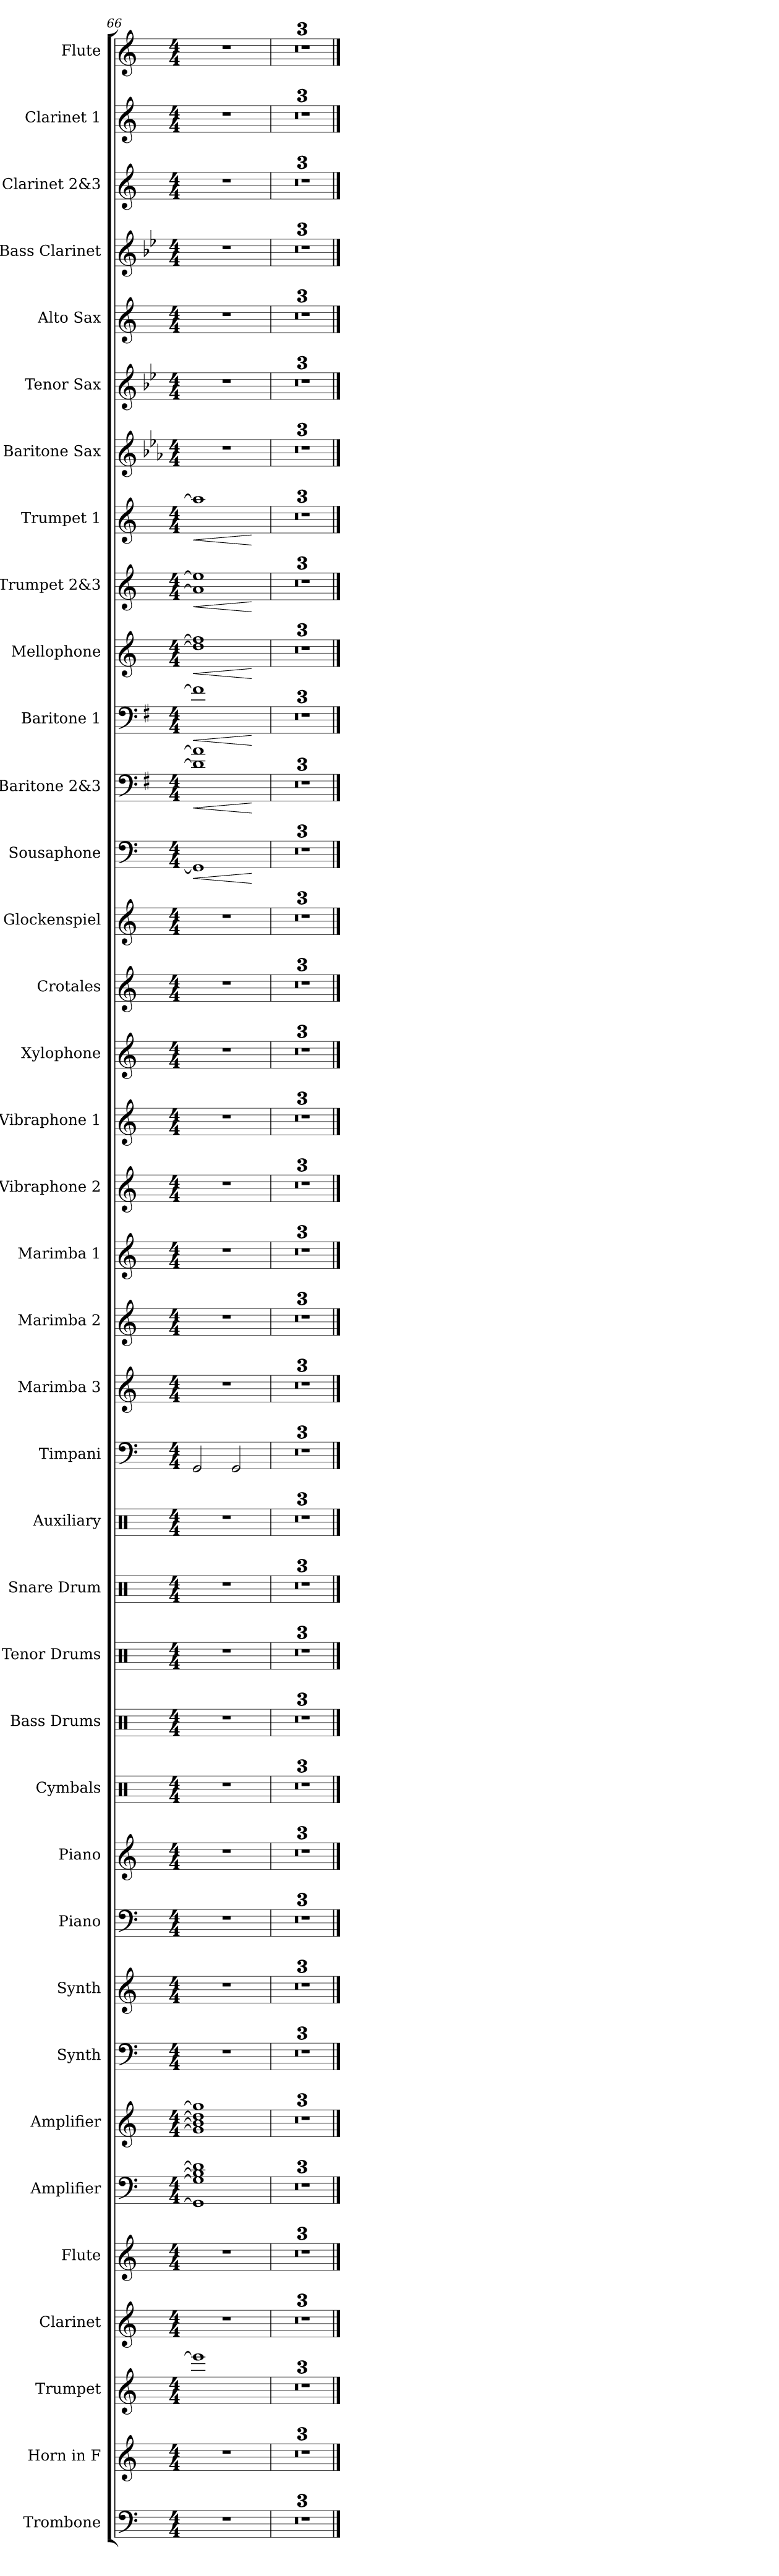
**kern	**kern	**kern	**kern	**kern	**kern	**kern	**kern	**kern	**kern	**kern	**kern	**kern	**kern	**kern	**kern	**kern	**kern	**kern	**kern	**kern	**kern	**kern	**kern	**kern	**kern	**dynam	**kern	**dynam	**kern	**dynam	**kern	**dynam	**kern	**dynam	**kern	**dynam	**kern	**kern	**kern	**kern	**kern	**kern	**kern
*part38	*part37	*part36	*part35	*part34	*part33	*part32	*part31	*part30	*part29	*part28	*part27	*part26	*part25	*part24	*part23	*part22	*part21	*part20	*part19	*part18	*part17	*part16	*part15	*part14	*part13	*part13	*part12	*part12	*part11	*part11	*part10	*part10	*part9	*part9	*part8	*part8	*part7	*part6	*part5	*part4	*part3	*part2	*part1
*staff38	*staff37	*staff36	*staff35	*staff34	*staff33	*staff32	*staff31	*staff30	*staff29	*staff28	*staff27	*staff26	*staff25	*staff24	*staff23	*staff22	*staff21	*staff20	*staff19	*staff18	*staff17	*staff16	*staff15	*staff14	*staff13	*staff13	*staff12	*staff12	*staff11	*staff11	*staff10	*staff10	*staff9	*staff9	*staff8	*staff8	*staff7	*staff6	*staff5	*staff4	*staff3	*staff2	*staff1
*I"Trombone	*I"Horn in F	*I"Trumpet	*I"Clarinet	*I"Flute	*I"Amplifier	*I"Amplifier	*I"Synth	*I"Synth	*I"Piano	*I"Piano	*I"Cymbals	*I"Bass Drums	*I"Tenor Drums	*I"Snare Drum	*I"Auxiliary	*I"Timpani	*I"Marimba 3	*I"Marimba 2	*I"Marimba 1	*I"Vibraphone 2	*I"Vibraphone 1	*I"Xylophone	*I"Crotales	*I"Glockenspiel	*I"Sousaphone	*	*I"Baritone 2&amp;3	*	*I"Baritone 1	*	*I"Mellophone	*	*I"Trumpet 2&amp;3	*	*I"Trumpet 1	*	*I"Baritone Sax	*I"Tenor Sax	*I"Alto Sax	*I"Bass Clarinet	*I"Clarinet 2&amp;3	*I"Clarinet 1	*I"Flute
*I'Tbn.	*	*I'Tpt.	*I'Cl.	*I'Fl.	*I'Amp.	*I'Amp.	*I'Synth	*I'Synth	*I'Pno.	*I'Pno.	*I'Cym.	*I'B.D.	*I'T.D.	*I'S.D.	*I'Aux.	*I'Timp.	*I'Mrm. 3	*I'Mrm. 2	*I'Mrm. 1	*I'Vib. 2	*I'Vib. 1	*I'Xyl.	*I'Crot.	*I'Glk.	*I'Sph.	*	*I'Bar. 2&amp;3	*	*I'Bar. 1	*	*I'Mph.	*	*I'Tpt. 2&amp;3	*	*I'Tpt. 1	*	*I'Bari. Sax.	*I'T. Sax.	*I'A. Sax.	*I'B. Cl.	*I'Cl. 2&amp;3	*I'Cl. 1	*I'Fl.
*clefF4	*clefG2	*clefG2	*clefG2	*clefG2	*clefF4	*clefG2	*clefF4	*clefG2	*clefF4	*clefG2	*clefX	*clefX	*clefX	*clefX	*clefX	*clefF4	*clefG2	*clefG2	*clefG2	*clefG2	*clefG2	*clefG2	*clefG2	*clefG2	*clefF4	*	*clefF4	*	*clefF4	*	*clefG2	*	*clefG2	*	*clefG2	*	*clefG2	*clefG2	*clefG2	*clefG2	*clefG2	*clefG2	*clefG2
*	*ITrd4c7	*ITrd1c2	*ITrd1c2	*	*	*	*	*	*	*	*	*	*	*	*	*	*	*	*	*	*	*ITrd-7c-12	*ITrd-14c-24	*ITrd-14c-24	*	*	*ITrd4c7	*	*ITrd4c7	*	*ITrd4c7	*	*ITrd1c2	*	*ITrd1c2	*	*ITrd12c21	*ITrd8c14	*ITrd5c9	*ITrd8c14	*ITrd1c2	*ITrd1c2	*
*k[]	*k[b-]	*k[b-e-]	*k[b-e-]	*k[]	*k[]	*k[]	*k[]	*k[]	*k[]	*k[]	*k[]	*k[]	*k[]	*k[]	*k[]	*k[]	*k[]	*k[]	*k[]	*k[]	*k[]	*k[]	*k[]	*k[]	*k[]	*	*k[]	*	*k[]	*	*k[b-]	*	*k[b-e-]	*	*k[b-e-]	*	*k[b-e-a-]	*k[b-e-]	*k[b-e-a-]	*k[b-e-]	*k[b-e-]	*k[b-e-]	*k[]
*M4/4	*M4/4	*M4/4	*M4/4	*M4/4	*M4/4	*M4/4	*M4/4	*M4/4	*M4/4	*M4/4	*M4/4	*M4/4	*M4/4	*M4/4	*M4/4	*M4/4	*M4/4	*M4/4	*M4/4	*M4/4	*M4/4	*M4/4	*M4/4	*M4/4	*M4/4	*	*M4/4	*	*M4/4	*	*M4/4	*	*M4/4	*	*M4/4	*	*M4/4	*M4/4	*M4/4	*M4/4	*M4/4	*M4/4	*M4/4
=66	=66	=66	=66	=66	=66	=66	=66	=66	=66	=66	=66	=66	=66	=66	=66	=66	=66	=66	=66	=66	=66	=66	=66	=66	=66	=66	=66	=66	=66	=66	=66	=66	=66	=66	=66	=66	=66	=66	=66	=66	=66	=66	=66
!	!	!	!	!	!	!	!	!	!	!	!	!	!	!	!	!	!	!	!	!	!	!	!	!	!	!LO:HP:b	!	!LO:HP:b	!	!LO:HP:b	!	!LO:HP:b	!	!LO:HP:b	!	!LO:HP:b	!	!	!	!	!	!	!
1r	1r	1ddd]	1r	1r	1GG] 1G] 1B] 1d]	1g] 1b] 1dd] 1gg]	1r	1r	1r	1r	1r	1r	1r	1r	1r	2GG/	1r	1r	1r	1r	1r	1r	1r	1r	1GG]	<	1G] 1d]	<	1B]	<	1g] 1b]	<	1g] 1dd]	<	1gg]	<	1r	1r	1r	1r	1r	1r	1r
.	.	.	.	.	.	.	.	.	.	.	.	.	.	.	.	2GG/	.	.	.	.	.	.	.	.	.	.	.	.	.	.	.	.	.	.	.	.	.	.	.	.	.	.	.
.	.	.	.	.	.	.	.	.	.	.	.	.	.	.	.	.	.	.	.	.	.	.	.	.	.	[	.	[	.	[	.	[	.	[	.	[	.	.	.	.	.	.	.
=67	=67	=67	=67	=67	=67	=67	=67	=67	=67	=67	=67	=67	=67	=67	=67	=67	=67	=67	=67	=67	=67	=67	=67	=67	=67	=67	=67	=67	=67	=67	=67	=67	=67	=67	=67	=67	=67	=67	=67	=67	=67	=67	=67
1r	1r	1r	1r	1r	1r	1r	1r	1r	1r	1r	1r	1r	1r	1r	1r	1r	1r	1r	1r	1r	1r	1r	1r	1r	1r	.	1r	.	1r	.	1r	.	1r	.	1r	.	1r	1r	1r	1r	1r	1r	1r
=68	=68	=68	=68	=68	=68	=68	=68	=68	=68	=68	=68	=68	=68	=68	=68	=68	=68	=68	=68	=68	=68	=68	=68	=68	=68	=68	=68	=68	=68	=68	=68	=68	=68	=68	=68	=68	=68	=68	=68	=68	=68	=68	=68
1r	1r	1r	1r	1r	1r	1r	1r	1r	1r	1r	1r	1r	1r	1r	1r	1r	1r	1r	1r	1r	1r	1r	1r	1r	1r	.	1r	.	1r	.	1r	.	1r	.	1r	.	1r	1r	1r	1r	1r	1r	1r
=69	=69	=69	=69	=69	=69	=69	=69	=69	=69	=69	=69	=69	=69	=69	=69	=69	=69	=69	=69	=69	=69	=69	=69	=69	=69	=69	=69	=69	=69	=69	=69	=69	=69	=69	=69	=69	=69	=69	=69	=69	=69	=69	=69
1r	1r	1r	1r	1r	1r	1r	1r	1r	1r	1r	1r	1r	1r	1r	1r	1r	1r	1r	1r	1r	1r	1r	1r	1r	1r	.	1r	.	1r	.	1r	.	1r	.	1r	.	1r	1r	1r	1r	1r	1r	1r
==	==	==	==	==	==	==	==	==	==	==	==	==	==	==	==	==	==	==	==	==	==	==	==	==	==	==	==	==	==	==	==	==	==	==	==	==	==	==	==	==	==	==	==
*-	*-	*-	*-	*-	*-	*-	*-	*-	*-	*-	*-	*-	*-	*-	*-	*-	*-	*-	*-	*-	*-	*-	*-	*-	*-	*-	*-	*-	*-	*-	*-	*-	*-	*-	*-	*-	*-	*-	*-	*-	*-	*-	*-
